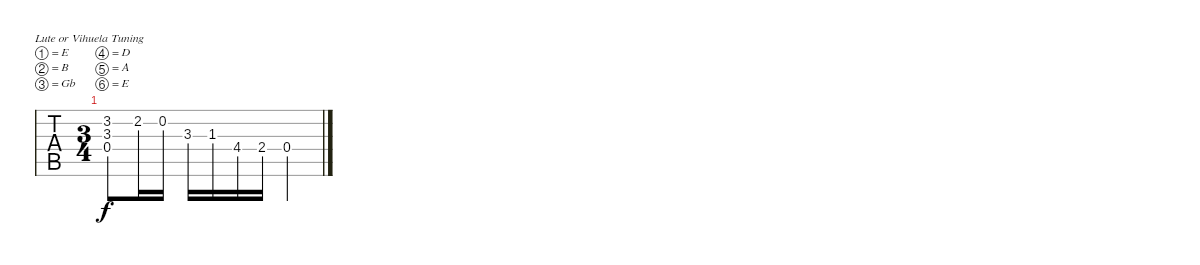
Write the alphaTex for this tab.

\bracketExtendMode groupsimilarinstruments
\singleTrackTrackNamePolicy hidden
\multiTrackTrackNamePolicy hidden
\firstSystemTrackNameOrientation horizontal
\otherSystemsTrackNameOrientation horizontal
\track ("guitare" "N-Gt") {instrument acousticguitarnylon}
\staff {tabs}
\tuning (E4 B3 Gb3 D3 A2 E2)
\ts (3 4)
\tempo (76 hide)
\clef g2
\ks c
(3.2 3.3 0.4).8{dy f} 2.2.16 0.2.16 3.3.16 1.3.16 4.4.16 2.4.16 0.4.4
